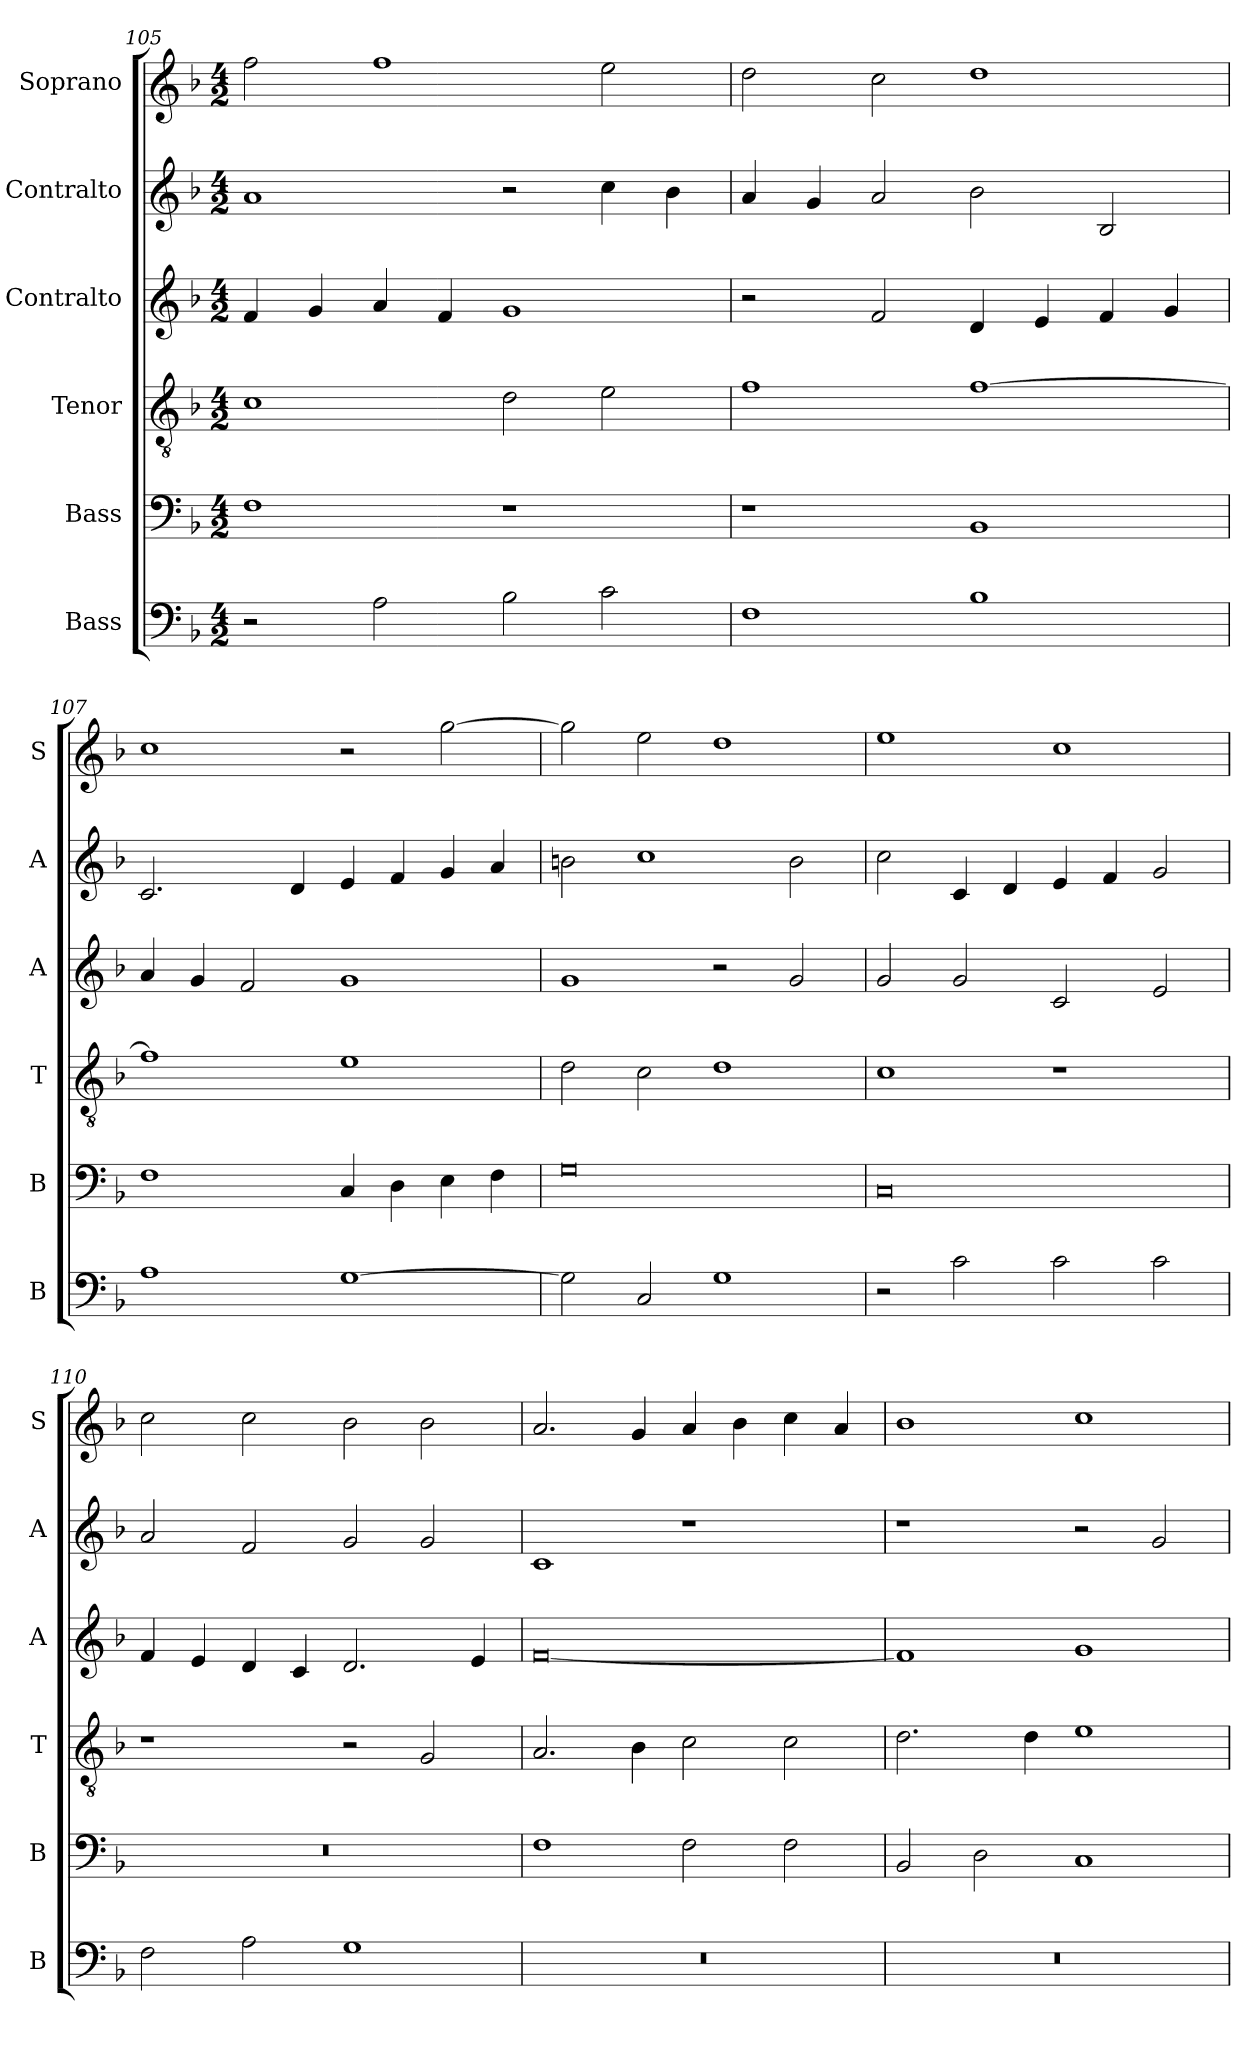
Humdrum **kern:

**kern	**kern	**kern	**kern	**kern	**kern
*part6	*part5	*part4	*part3	*part2	*part1
*staff6	*staff5	*staff4	*staff3	*staff2	*staff1
*I"Bass	*I"Bass	*I"Tenor	*I"Contralto	*I"Contralto	*I"Soprano
*I'B	*I'B	*I'T	*I'A	*I'A	*I'S
*clefF4	*clefF4	*clefGv2	*clefG2	*clefG2	*clefG2
*k[b-]	*k[b-]	*k[b-]	*k[b-]	*k[b-]	*k[b-]
*F:ion	*F:ion	*F:ion	*F:ion	*F:ion	*F:ion
*M4/2	*M4/2	*M4/2	*M4/2	*M4/2	*M4/2
=105	=105	=105	=105	=105	=105
2r	1F	1c	4f	1a	2ff
.	.	.	4g	.	.
2A	.	.	4a	.	1ff
.	.	.	4f	.	.
2B-	1r	2d	1g	2r	.
2c	.	2e	.	4cc	2ee
.	.	.	.	4b-	.
=106	=106	=106	=106	=106	=106
1F	1r	1f	2r	4a	2dd
.	.	.	.	4g	.
.	.	.	2f	2a	2cc
1B-	1BB-	[1f	4d	2b-	1dd
.	.	.	4e	.	.
.	.	.	4f	2B-	.
.	.	.	4g	.	.
=107	=107	=107	=107	=107	=107
1A	1F	1f]	4a	2.c	1cc
.	.	.	4g	.	.
.	.	.	2f	.	.
.	.	.	.	4d	.
[1G	4C	1e	1g	4e	2r
.	4D	.	.	4f	.
.	4E	.	.	4g	[2gg
.	4F	.	.	4a	.
=108	=108	=108	=108	=108	=108
2G]	0G	2d	1g	2bn	2gg]
2C	.	2c	.	1cc	2ee
1G	.	1d	2r	.	1dd
.	.	.	2g	2b	.
=109	=109	=109	=109	=109	=109
2r	0C	1c	2g	2cc	1ee
2c	.	.	2g	4c	.
.	.	.	.	4d	.
2c	.	1r	2c	4e	1cc
.	.	.	.	4f	.
2c	.	.	2e	2g	.
=110	=110	=110	=110	=110	=110
2F	0r	1r	4f	2a	2cc
.	.	.	4e	.	.
2A	.	.	4d	2f	2cc
.	.	.	4c	.	.
1G	.	2r	2.d	2g	2b-
.	.	2G	.	2g	2b-
.	.	.	4e	.	.
=111	=111	=111	=111	=111	=111
0r	1F	2.A	[0f	1c	2.a
.	.	4B-	.	.	4g
.	2F	2c	.	1r	4a
.	.	.	.	.	4b-
.	2F	2c	.	.	4cc
.	.	.	.	.	4a
=112	=112	=112	=112	=112	=112
0r	2BB-	2.d	1f]	1r	1b-
.	2D	.	.	.	.
.	.	4d	.	.	.
.	1C	1e	1g	2r	1cc
.	.	.	.	2g	.
=	=	=	=	=	=
*-	*-	*-	*-	*-	*-
